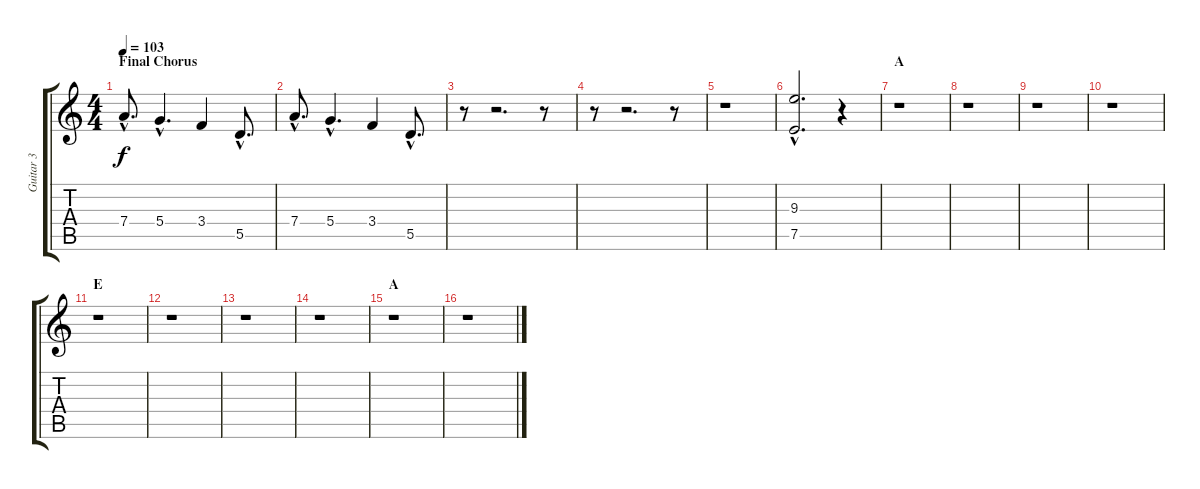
\track ("Guitar 3" "Guitar 3") {instrument electricguitarjazz}
\staff {score tabs}
\tuning (E4 B3 G3 D3 A2 E2) {hide}
\ts (4 4)
\section ("" "Final Chorus")
\tempo 103
\clef g2
\ks c
7.4{hac}.8{d dy f} 5.4{hac}.4{d} 3.4.4 5.5{hac}.8{d} |
7.4{hac}.8{d} 5.4{hac}.4{d} 3.4.4 5.5{hac}.8{d} |
r.8 r.2{d} r.8 |
r.8 r.2{d} r.8 |
r.1 |
(9.3{hac} 7.5{hac}).2{d} r.4 |
\section ("" "A")
r.1 |
r.1 |
r.1 |
r.1 |
\section ("" "E")
r.1 |
r.1 |
r.1 |
r.1 |
\section ("" "A")
r.1 |
r.1
